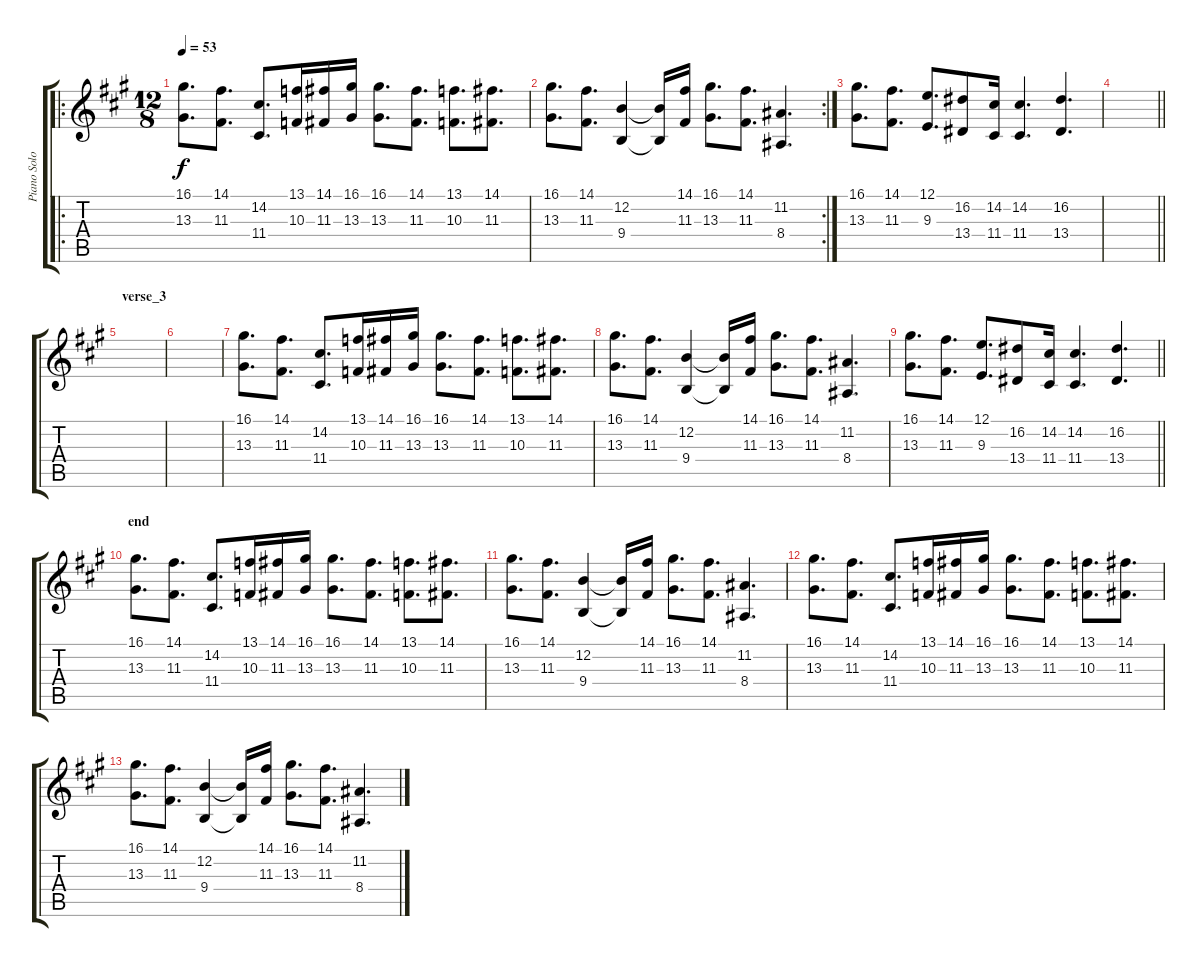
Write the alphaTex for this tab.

\track ("Piano Solo" "Piano Solo") {instrument electricgrandpiano}
\staff {score tabs}
\tuning (E4 B3 G3 D3 A2 E2) {hide}
\ro
\ts (12 8)
\tempo 53
\clef g2
\ks f#minor
(16.1 13.3).8{d dy f} (14.1 11.3).8{d} (14.2 11.4).8{d} (13.1 10.3).16 (14.1 11.3).16 (16.1 13.3).16 (16.1 13.3).8{d} (14.1 11.3).8{d} (13.1 10.3).8{d} (14.1 11.3).8{d} |
\rc 2
(16.1 13.3).8{d} (14.1 11.3).8{d} (12.2 9.4).4 (12.2{t} 9.4{t}).16 (14.1 11.3).16 (16.1 13.3).8{d} (14.1 11.3).8{d} (11.2 8.4).4{d} |
(16.1 13.3).8{d} (14.1 11.3).8{d} (12.1 9.3).8{d} (16.2 13.4).8 (14.2 11.4).16 (14.2 11.4).4{d} (16.2 13.4).4{d} |
\barLineRight lightlight
|
\section ("" "verse_3")
|
|
(16.1 13.3).8{d} (14.1 11.3).8{d} (14.2 11.4).8{d} (13.1 10.3).16 (14.1 11.3).16 (16.1 13.3).16 (16.1 13.3).8{d} (14.1 11.3).8{d} (13.1 10.3).8{d} (14.1 11.3).8{d} |
(16.1 13.3).8{d} (14.1 11.3).8{d} (12.2 9.4).4 (12.2{t} 9.4{t}).16 (14.1 11.3).16 (16.1 13.3).8{d} (14.1 11.3).8{d} (11.2 8.4).4{d} |
\barLineRight lightlight
(16.1 13.3).8{d} (14.1 11.3).8{d} (12.1 9.3).8{d} (16.2 13.4).8 (14.2 11.4).16 (14.2 11.4).4{d} (16.2 13.4).4{d} |
\section ("" "end")
(16.1 13.3).8{d} (14.1 11.3).8{d} (14.2 11.4).8{d} (13.1 10.3).16 (14.1 11.3).16 (16.1 13.3).16 (16.1 13.3).8{d} (14.1 11.3).8{d} (13.1 10.3).8{d} (14.1 11.3).8{d} |
(16.1 13.3).8{d} (14.1 11.3).8{d} (12.2 9.4).4 (12.2{t} 9.4{t}).16 (14.1 11.3).16 (16.1 13.3).8{d} (14.1 11.3).8{d} (11.2 8.4).4{d} |
(16.1 13.3).8{d volume 3} (14.1 11.3).8{d} (14.2 11.4).8{d} (13.1 10.3).16 (14.1 11.3).16 (16.1 13.3).16 (16.1 13.3).8{d} (14.1 11.3).8{d} (13.1 10.3).8{d} (14.1 11.3).8{d} |
(16.1 13.3).8{d} (14.1 11.3).8{d} (12.2 9.4).4 (12.2{t} 9.4{t}).16 (14.1 11.3).16 (16.1 13.3).8{d} (14.1 11.3).8{d} (11.2 8.4).4{d}
